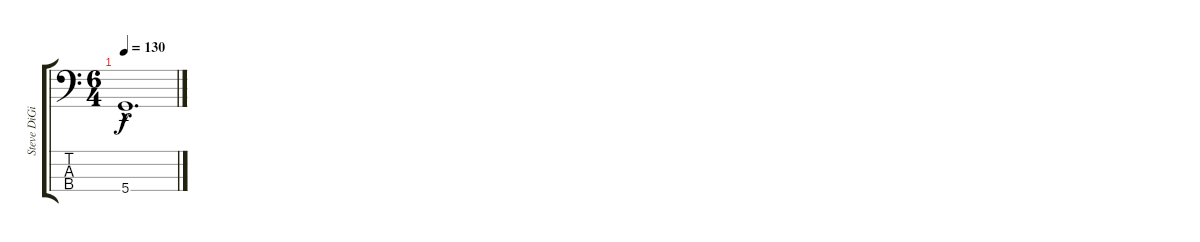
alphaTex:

\track ("Steve DiGiorgio" "Steve DiGi") {instrument fretlessbass}
\staff {score tabs}
\tuning (F2 C2 G1 D1) {hide}
\ts (6 4)
\tempo 130
\clef f4
\ks c
5.4{hac t}.1{d dy f}
